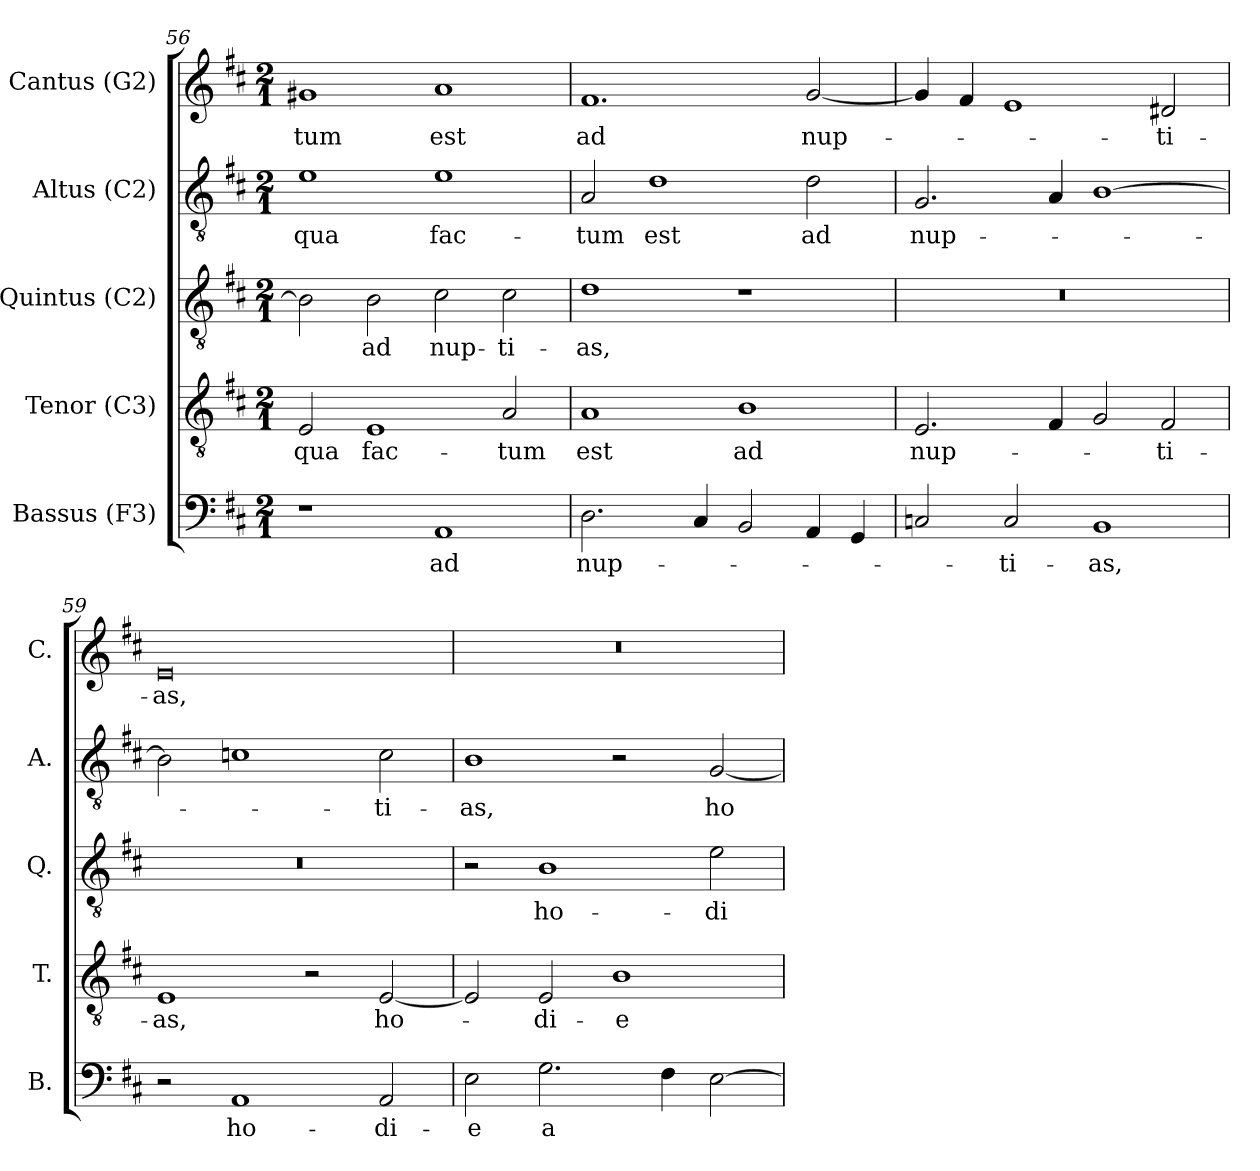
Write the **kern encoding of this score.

**kern	**text	**kern	**text	**kern	**text	**kern	**text	**kern	**text
*part5	*part5	*part4	*part4	*part3	*part3	*part2	*part2	*part1	*part1
*staff5	*staff5	*staff4	*staff4	*staff3	*staff3	*staff2	*staff2	*staff1	*staff1
*I"Bassus (F3)	*	*I"Tenor (C3)	*	*I"Quintus (C2)	*	*I"Altus (C2)	*	*I"Cantus (G2)	*
*I'B.	*	*I'T.	*	*I'Q.	*	*I'A.	*	*I'C.	*
*clefF4	*	*clefGv2	*	*clefGv2	*	*clefGv2	*	*clefG2	*
*	*	*ITrd7c12	*	*ITrd7c12	*	*ITrd7c12	*	*	*
*k[f#c#]	*	*k[f#c#]	*	*k[f#c#]	*	*k[f#c#]	*	*k[f#c#]	*
*D:	*	*D:	*	*D:	*	*D:	*	*D:	*
*M2/1	*	*M2/1	*	*M2/1	*	*M2/1	*	*M2/1	*
=56	=56	=56	=56	=56	=56	=56	=56	=56	=56
!	!	!	!LO:LY:b:color=#000000	!	!	!	!	!	!
!	!	!	!	!	!	!	!LO:LY:b:color=#000000	!	!
!	!	!	!	!	!	!	!	!	!LO:LY:b:color=#000000
1r	.	2EEi/	-qua	2BBi\]	.	1Ei	-qua	1g#Xi	-tum
!	!	!	!LO:LY:b:color=#000000	!	!	!	!	!	!
!	!	!	!	!	!LO:LY:b:color=#000000	!	!	!	!
.	.	1EEi	fac-	2BBi\	ad	.	.	.	.
!	!LO:LY:b:color=#000000	!	!	!	!	!	!	!	!
!	!	!	!	!	!LO:LY:b:color=#000000	!	!	!	!
!	!	!	!	!	!	!	!LO:LY:b:color=#000000	!	!
!	!	!	!	!	!	!	!	!	!LO:LY:b:color=#000000
1AAi	ad	.	.	2C#i\	nup-	1Ei	fac-	1ai	est
!	!	!	!LO:LY:b:color=#000000	!	!	!	!	!	!
!	!	!	!	!	!LO:LY:b:color=#000000	!	!	!	!
.	.	2AAi/	-tum	2C#i\	-ti-	.	.	.	.
=57	=57	=57	=57	=57	=57	=57	=57	=57	=57
!	!LO:LY:b:color=#000000	!	!	!	!	!	!	!	!
!	!	!	!LO:LY:b:color=#000000	!	!	!	!	!	!
!	!	!	!	!	!LO:LY:b:color=#000000	!	!	!	!
!	!	!	!	!	!	!	!LO:LY:b:color=#000000	!	!
!	!	!	!	!	!	!	!	!	!LO:LY:b:color=#000000
2.Di\	nup-	1AAi	est	1Di	-as,	2AAi/	-tum	1.f#i	ad
!	!	!	!	!	!	!	!LO:LY:b:color=#000000	!	!
.	.	.	.	.	.	1Di	est	.	.
4C#i/	.	.	.	.	.	.	.	.	.
!	!	!	!LO:LY:b:color=#000000	!	!	!	!	!	!
2BBi/	.	1BBi	ad	1r	.	.	.	.	.
!	!	!	!	!	!	!	!LO:LY:b:color=#000000	!	!
!	!	!	!	!	!	!	!	!	!LO:LY:b:color=#000000
4AAi/	.	.	.	.	.	2Di\	ad	[2gi/	nup-
4GGi/	.	.	.	.	.	.	.	.	.
!!LO:LB:g=z
=58	=58	=58	=58	=58	=58	=58	=58	=58	=58
!	!	!	!LO:LY:b:color=#000000	!LO:N:vis=1	!	!	!	!	!
!	!	!	!	!	!	!	!LO:LY:b:color=#000000	!	!
2Ci/	.	2.EEi/	nup-	0r	.	2.GGi/	nup-	4gi/]	.
.	.	.	.	.	.	.	.	4f#i/	.
!	!LO:LY:b:color=#000000	!	!	!	!	!	!	!	!
2Ci/	-ti-	.	.	.	.	.	.	1ei	.
.	.	4FF#i/	.	.	.	4AAi/	.	.	.
!	!LO:LY:b:color=#000000	!	!	!	!	!	!	!	!
1BBi	-as,	2GGi/	.	.	.	[1BBi	.	.	.
!	!	!	!LO:LY:b:color=#000000	!	!	!	!	!	!
!	!	!	!	!	!	!	!	!	!LO:LY:b:color=#000000
.	.	2FF#i/	-ti-	.	.	.	.	2d#i/	-ti-
=59	=59	=59	=59	=59	=59	=59	=59	=59	=59
!	!	!	!LO:LY:b:color=#000000	!LO:N:vis=1	!	!	!	!	!
!	!	!	!	!	!	!	!	!	!LO:LY:b:color=#000000
2r	.	1EEi	-as,	0r	.	2BBi\]	.	0ei	-as,
!	!LO:LY:b:color=#000000	!	!	!	!	!	!	!	!
1AAi	ho-	.	.	.	.	1Cni	.	.	.
.	.	2r	.	.	.	.	.	.	.
!	!LO:LY:b:color=#000000	!	!	!	!	!	!	!	!
!	!	!	!LO:LY:b:color=#000000	!	!	!	!	!	!
!	!	!	!	!	!	!	!LO:LY:b:color=#000000	!	!
2AAi/	-di-	[2EEi/	ho-	.	.	2Ci\	-ti-	.	.
=60	=60	=60	=60	=60	=60	=60	=60	=60	=60
!	!LO:LY:b:color=#000000	!	!	!	!	!	!	!	!
!	!	!	!	!	!	!	!LO:LY:b:color=#000000	!LO:N:vis=1	!
2Ei\	-e	2EEi/]	.	2r	.	1BBi	-as,	0r	.
!	!LO:LY:b:color=#000000	!	!	!	!	!	!	!	!
!	!	!	!LO:LY:b:color=#000000	!	!	!	!	!	!
!	!	!	!	!	!LO:LY:b:color=#000000	!	!	!	!
2.Gi\	a	2EEi/	-di-	1BBi	ho-	.	.	.	.
!	!	!	!LO:LY:b:color=#000000	!	!	!	!	!	!
.	.	1BBi	-e	.	.	2r	.	.	.
4F#i\	.	.	.	.	.	.	.	.	.
!	!	!	!	!	!LO:LY:b:color=#000000	!	!	!	!
!	!	!	!	!	!	!	!LO:LY:b:color=#000000	!	!
[2Ei\	.	.	.	2Ei\	-di-	[2GGi/	ho-	.	.
=	=	=	=	=	=	=	=	=	=
*-	*-	*-	*-	*-	*-	*-	*-	*-	*-
